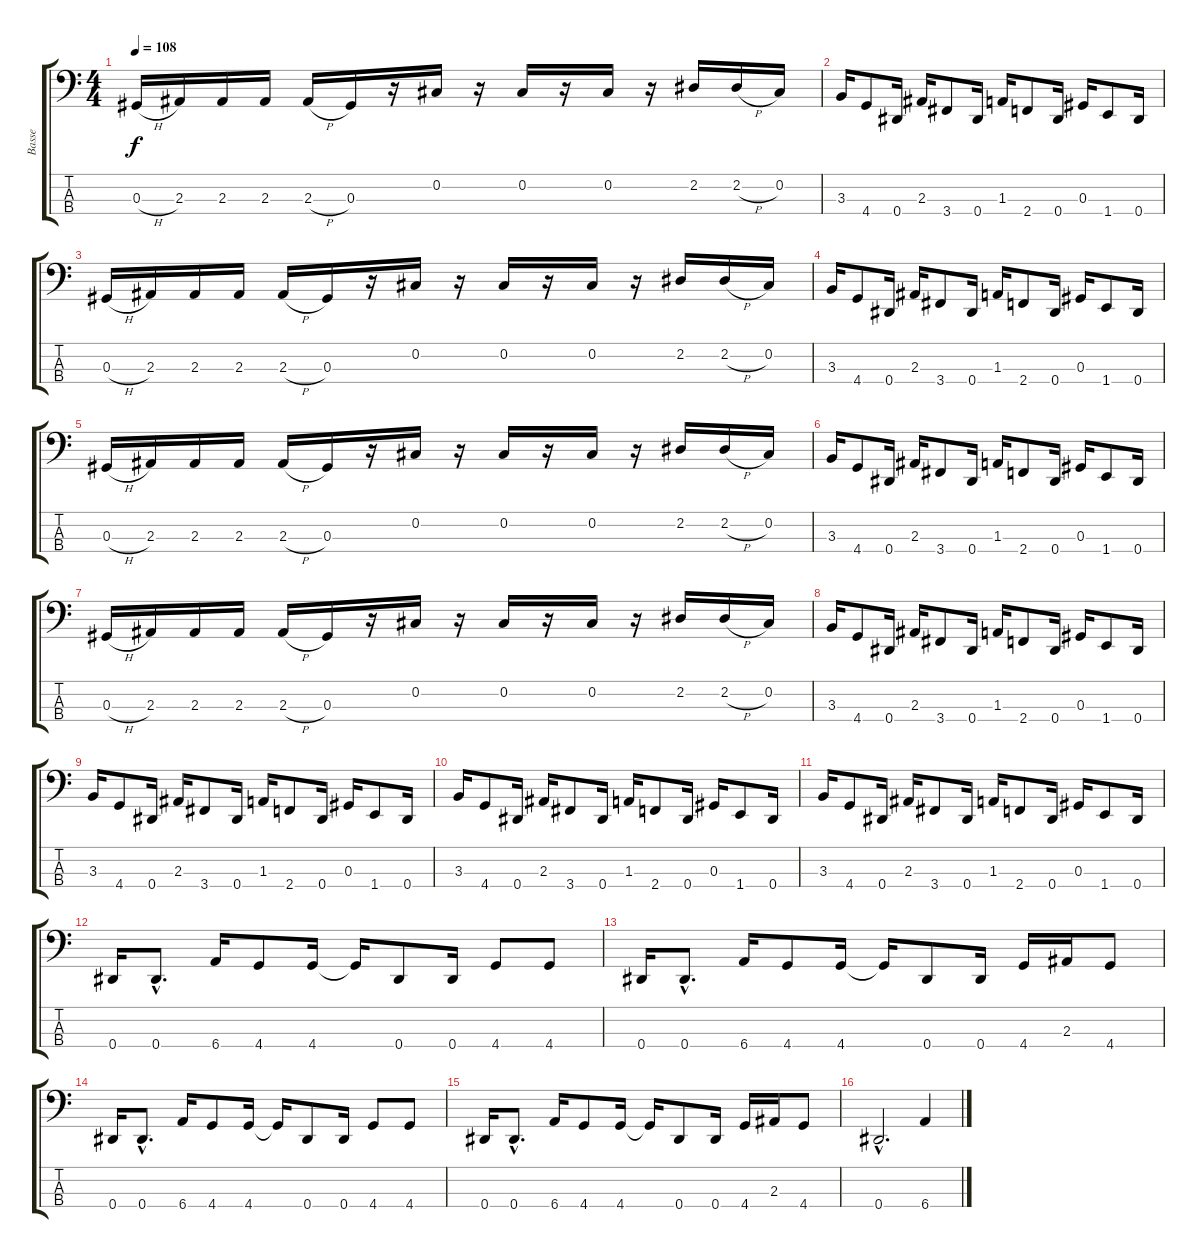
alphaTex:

\track ("Basse" "Basse") {instrument electricbassfinger}
\staff {score tabs}
\tuning (Gb2 Db2 Ab1 Eb1) {hide}
\ts (4 4)
\tempo 108
\clef f4
\ks c
0.3{h}.16{dy f} 2.3.16 2.3.16 2.3.16 2.3{h}.16 0.3.16 r.16 0.2.16 r.16 0.2.16 r.16 0.2.16 r.16 2.2.16 2.2{h}.16 0.2.16 |
3.3.16 4.4.8 0.4.16 2.3.16 3.4.8 0.4.16 1.3.16 2.4.8 0.4.16 0.3.16 1.4.8 0.4.16 |
0.3{h}.16 2.3.16 2.3.16 2.3.16 2.3{h}.16 0.3.16 r.16 0.2.16 r.16 0.2.16 r.16 0.2.16 r.16 2.2.16 2.2{h}.16 0.2.16 |
3.3.16 4.4.8 0.4.16 2.3.16 3.4.8 0.4.16 1.3.16 2.4.8 0.4.16 0.3.16 1.4.8 0.4.16 |
0.3{h}.16 2.3.16 2.3.16 2.3.16 2.3{h}.16 0.3.16 r.16 0.2.16 r.16 0.2.16 r.16 0.2.16 r.16 2.2.16 2.2{h}.16 0.2.16 |
3.3.16 4.4.8 0.4.16 2.3.16 3.4.8 0.4.16 1.3.16 2.4.8 0.4.16 0.3.16 1.4.8 0.4.16 |
0.3{h}.16 2.3.16 2.3.16 2.3.16 2.3{h}.16 0.3.16 r.16 0.2.16 r.16 0.2.16 r.16 0.2.16 r.16 2.2.16 2.2{h}.16 0.2.16 |
3.3.16 4.4.8 0.4.16 2.3.16 3.4.8 0.4.16 1.3.16 2.4.8 0.4.16 0.3.16 1.4.8 0.4.16 |
3.3.16 4.4.8 0.4.16 2.3.16 3.4.8 0.4.16 1.3.16 2.4.8 0.4.16 0.3.16 1.4.8 0.4.16 |
3.3.16 4.4.8 0.4.16 2.3.16 3.4.8 0.4.16 1.3.16 2.4.8 0.4.16 0.3.16 1.4.8 0.4.16 |
3.3.16 4.4.8 0.4.16 2.3.16 3.4.8 0.4.16 1.3.16 2.4.8 0.4.16 0.3.16 1.4.8 0.4.16 |
0.4.16 0.4{hac}.8{d} 6.4.16 4.4.8 4.4.16 4.4{t}.16 0.4.8 0.4.16 4.4.8 4.4.8 |
0.4.16 0.4{hac}.8{d} 6.4.16 4.4.8 4.4.16 4.4{t}.16 0.4.8 0.4.16 4.4.16 2.3.16 4.4.8 |
0.4.16 0.4{hac}.8{d} 6.4.16 4.4.8 4.4.16 4.4{t}.16 0.4.8 0.4.16 4.4.8 4.4.8 |
0.4.16 0.4{hac}.8{d} 6.4.16 4.4.8 4.4.16 4.4{t}.16 0.4.8 0.4.16 4.4.16 2.3.16 4.4.8 |
0.4{hac}.2{d} 6.4.4
